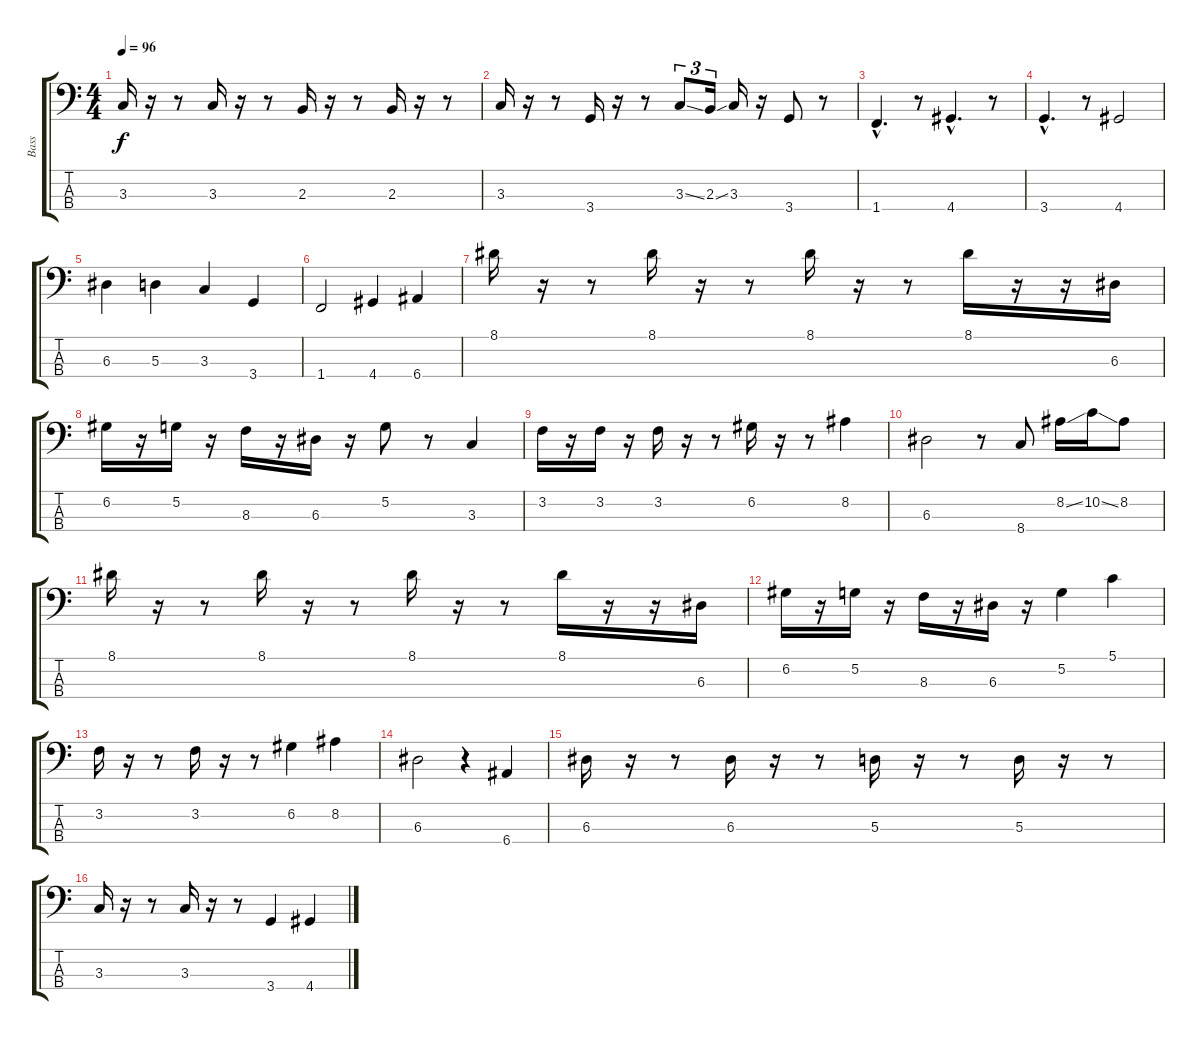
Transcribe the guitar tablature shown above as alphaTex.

\track ("Bass" "Bass") {instrument electricbassfinger}
\staff {score tabs}
\tuning (G2 D2 A1 E1) {hide}
\ts (4 4)
\tempo 96
\clef f4
\ks c
3.3.16{dy f} r.16 r.8 3.3.16 r.16 r.8 2.3.16 r.16 r.8 2.3.16 r.16 r.8 |
3.3.16 r.16 r.8 3.4.16 r.16 r.8 3.3{ss}.8{tu (3 2)} 2.3{ss}.16{tu (3 2)} 3.3.16 r.16 3.4.8 r.8 |
1.4{hac}.4{d} r.8 4.4{hac}.4{d} r.8 |
3.4{hac}.4{d} r.8 4.4.2 |
6.3.4 5.3.4 3.3.4 3.4.4 |
1.4.2 4.4.4 6.4.4 |
8.1.16 r.16 r.8 8.1.16 r.16 r.8 8.1.16 r.16 r.8 8.1.16 r.16 r.16 6.3.16 |
6.2.16 r.16 5.2.16 r.16 8.3.16 r.16 6.3.16 r.16 5.2.8 r.8 3.3.4 |
3.2.16 r.16 3.2.16 r.16 3.2.16 r.16 r.8 6.2.16 r.16 r.8 8.2.4 |
6.3.2 r.8 8.4.8 8.2{ss}.16 10.2{ss}.16 8.2.8 |
8.1.16 r.16 r.8 8.1.16 r.16 r.8 8.1.16 r.16 r.8 8.1.16 r.16 r.16 6.3.16 |
6.2.16 r.16 5.2.16 r.16 8.3.16 r.16 6.3.16 r.16 5.2.4 5.1.4 |
3.2.16 r.16 r.8 3.2.16 r.16 r.8 6.2.4 8.2.4 |
6.3.2 r.4 6.4.4 |
6.3.16 r.16 r.8 6.3.16 r.16 r.8 5.3.16 r.16 r.8 5.3.16 r.16 r.8 |
3.3.16 r.16 r.8 3.3.16 r.16 r.8 3.4.4 4.4.4
